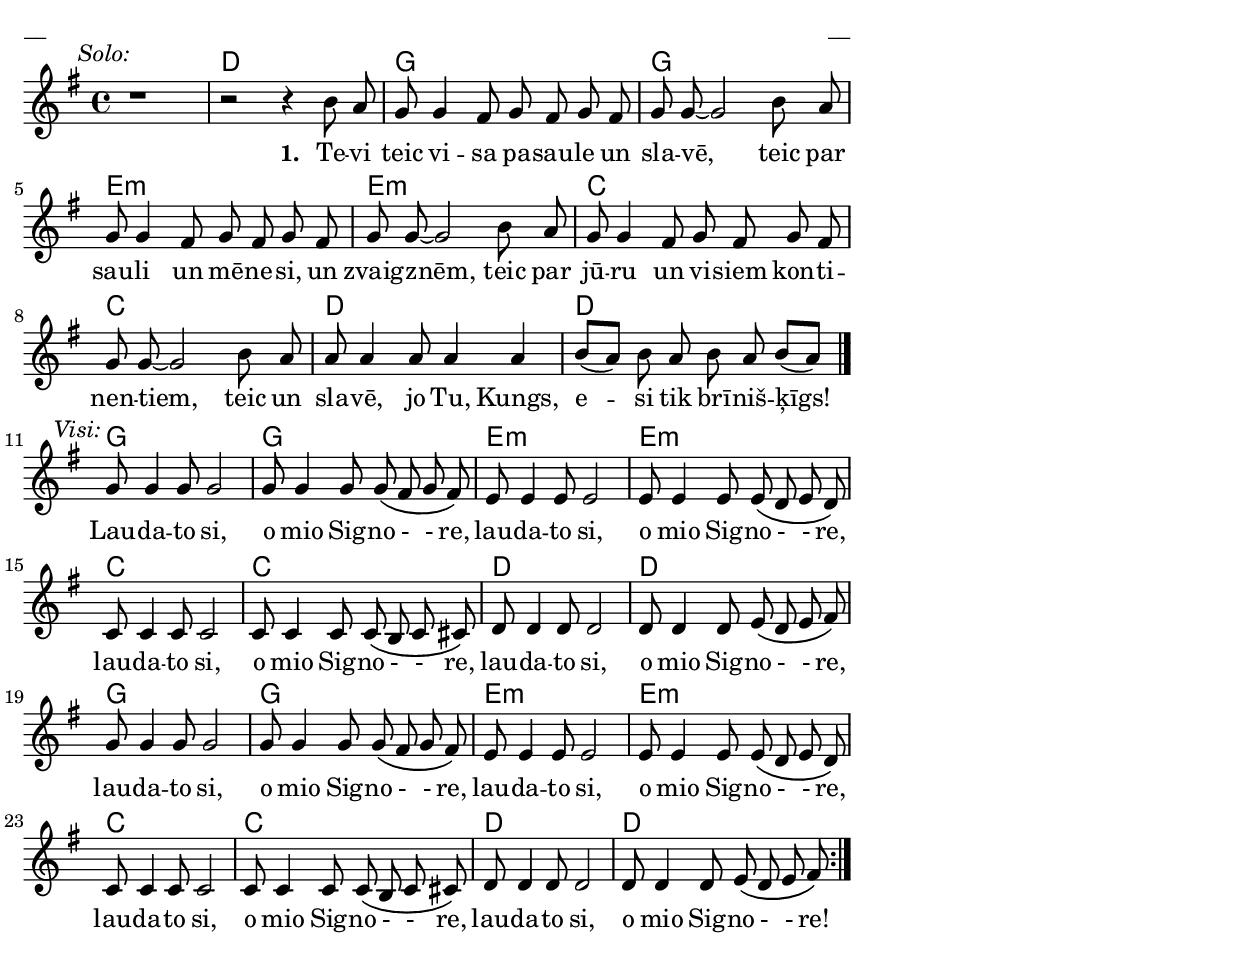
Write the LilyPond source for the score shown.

\version "2.13.18"

\paper {
line-width = 14\cm
left-margin = 0.4\cm
between-system-padding = 0.1\cm
between-system-space = 0.1\cm
}

\layout {
indent = #0
ragged-last = ##f
}

chordsA = \chordmode {
s1 d g g e:min e:min c c d d
g g e:min e:min c c d d g g e:min e:min c c d d 
}

voiceA = \relative c'' {
\clef "treble"
\key g \major
\time 4/4

r1^\markup {\translate #'(-5 . 0) \italic Solo: } | r2 r4 b8 a | g g4 fis8 g fis g fis | g g~ g2 b8 a |
g8 g4 fis8 g fis g fis | g g~ g2 b8 a | g g4 fis8 g fis g fis |
g g~ g2 b8 a | a8 a4 a8 a4 a | b8 ([a]) b a b a b ([a]) \bar"|."
\repeat volta 2 {
g8^\markup {\translate #'(-5 . 0) \italic Visi: }  g4 g8 g2 | g8 g4 g8 g \(fis g fis \) | e8 e4 e8 e2 | e8 e4 e8 e \(d e d \) |
c8 c4 c8 c2 | c8 c4 c8 c \(b c cis \) | d8 d4 d8 d2 | d8 d4 d8 e \(d e fis \) |
g8 g4 g8 g2 | g8 g4 g8 g \(fis g fis \) | e8 e4 e8 e2 | e8 e4 e8 e \(d e d \) |
c8 c4 c8 c2 | c8 c4 c8 c \(b c cis \) | d8 d4 d8 d2 | d8 d4 d8 e \(d e fis \) }
}

lyricA = \lyricmode {
\set stanza = "1. "
Te -- vi teic vi -- sa pa -- sau -- le un sla -- vē, teic par sau -- li un mē -- ne -- si, un zvaig -- znēm,
teic par jū -- ru un vi -- siem kon -- ti -- nen -- tiem, teic un sla -- vē,
jo Tu, Kungs, e -- si tik brī -- niš -- ķīgs!
Lau -- da -- to si, o mio Sig -- no - - re, lau -- da -- to si, o mio Sig -- no - - re,
lau -- da -- to si, o mio Sig -- no - - re, lau -- da -- to si, o mio Sig -- no - - re,
lau -- da -- to si, o mio Sig -- no - - re, lau -- da -- to si, o mio Sig -- no - - re,
lau -- da -- to si, o mio Sig -- no - - re, lau -- da -- to si, o mio Sig -- no - - re!
}


fullScore = <<
\new ChordNames { \chordsA }
\new Staff {
<<
\new Voice = "voiceA" { \oneVoice \autoBeamOff \voiceA }
\lyricsto "voiceA" \new Lyrics \lyricA
>>
}
>>


\score {
\fullScore
\header { piece = "__" opus = "__" }
}
\markup { \with-color #(x11-color 'white) \sans \smaller "aaa" }
\score {
\unfoldRepeats
\fullScore
\midi {
\context { \Staff \remove "Staff_performer" }
\context { \Voice \consists "Staff_performer" }
}
}


